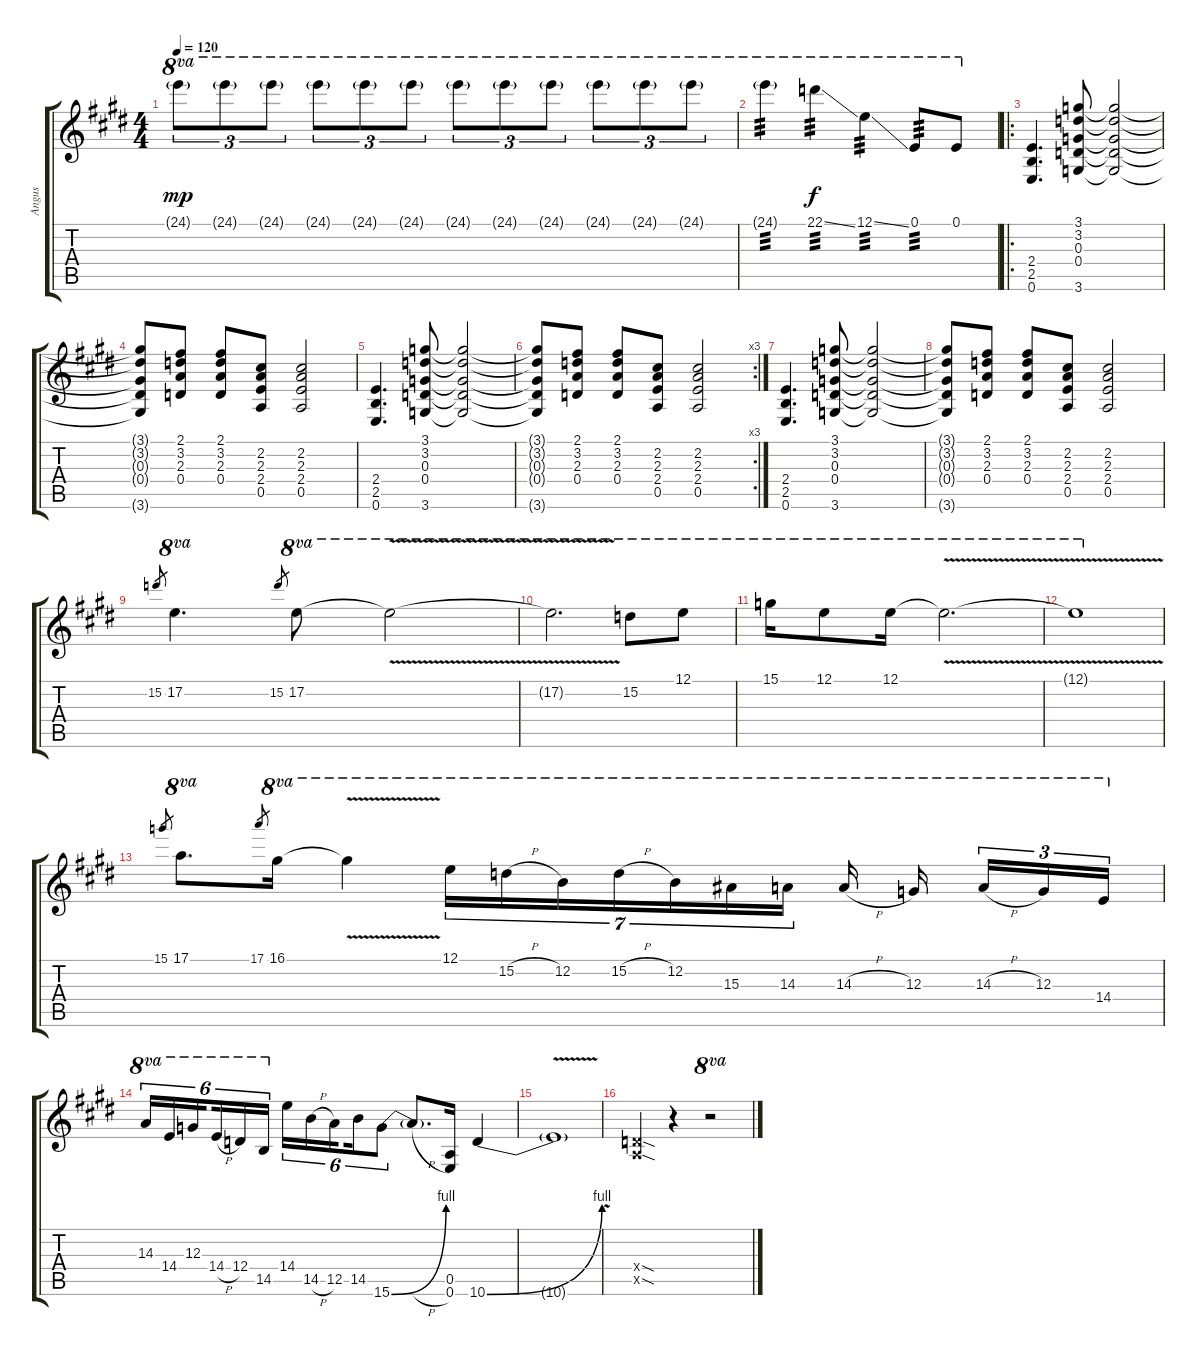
\track ("Angus" "Angus") {instrument distortionguitar}
\staff {score tabs}
\tuning (E4 B3 G3 D3 A2 E2) {hide}
\ts (4 4)
\tempo 120
\clef g2
\ks e
24.1{g}.8{tu (3 2) ot 8va dy mp} 24.1{g}.8{tu (3 2) ot 8va} 24.1{g}.8{tu (3 2) ot 8va} 24.1{g}.8{tu (3 2) ot 8va} 24.1{g}.8{tu (3 2) ot 8va} 24.1{g}.8{tu (3 2) ot 8va} 24.1{g}.8{tu (3 2) ot 8va} 24.1{g}.8{tu (3 2) ot 8va} 24.1{g}.8{tu (3 2) ot 8va} 24.1{g}.8{tu (3 2) ot 8va} 24.1{g}.8{tu (3 2) ot 8va} 24.1{g}.8{tu (3 2) ot 8va} |
24.1{g}.4{ot 8va tp 3} 22.1{ss}.4{ot 8va tp 3 dy f} 12.1{ss}.4{ot 8va tp 3} 0.1.8{ot 8va tp 3} 0.1.8{ot 8va} |
\ro
(2.4 2.5 0.6).4{d} (3.1 3.2 0.3 0.4 3.6).8 (3.1{t} 3.2{t} 0.3{t} 0.4{t} 3.6{t}).2 |
(3.1{t} 3.2{t} 0.3{t} 0.4{t} 3.6{t}).8 (2.1 3.2 2.3 0.4).8 (2.1 3.2 2.3 0.4).8 (2.2 2.3 2.4 0.5).8 (2.2 2.3 2.4 0.5).2 |
(2.4 2.5 0.6).4{d} (3.1 3.2 0.3 0.4 3.6).8 (3.1{t} 3.2{t} 0.3{t} 0.4{t} 3.6{t}).2 |
\rc 3
(3.1{t} 3.2{t} 0.3{t} 0.4{t} 3.6{t}).8 (2.1 3.2 2.3 0.4).8 (2.1 3.2 2.3 0.4).8 (2.2 2.3 2.4 0.5).8 (2.2 2.3 2.4 0.5).2 |
(2.4 2.5 0.6).4{d} (3.1 3.2 0.3 0.4 3.6).8 (3.1{t} 3.2{t} 0.3{t} 0.4{t} 3.6{t}).2 |
(3.1{t} 3.2{t} 0.3{t} 0.4{t} 3.6{t}).8 (2.1 3.2 2.3 0.4).8 (2.1 3.2 2.3 0.4).8 (2.2 2.3 2.4 0.5).8 (2.2 2.3 2.4 0.5).2 |
15.2.8{gr} 17.2.4{d ot 8va} 15.2.8{gr} 17.2.8{ot 8va} 17.2{v t}.2{ot 8va} |
17.2{t}.2{d ot 8va} 15.2.8{ot 8va} 12.1.8{ot 8va} |
15.1.16{ot 8va} 12.1.8{ot 8va} 12.1.16{ot 8va} 12.1{v t}.2{d ot 8va} |
12.1{t}.1{ot 8va} |
15.1.8{gr} 17.1.8{d ot 8va} 17.1.8{gr} 16.1.16{ot 8va} 16.1{v t}.4{ot 8va} 12.1.16{tu (7 4) ot 8va} 15.2{h}.16{tu (7 4) ot 8va} 12.2.16{tu (7 4) ot 8va} 15.2{h}.16{tu (7 4) ot 8va} 12.2.16{tu (7 4) ot 8va} 15.3.16{tu (7 4) ot 8va} 14.3.16{tu (7 4) ot 8va} 14.3{h}.16{ot 8va} 12.3.16{ot 8va beam splitsecondary} 14.3{h}.16{tu (3 2) ot 8va} 12.3.16{tu (3 2) ot 8va} 14.4.16{tu (3 2) ot 8va} |
14.3.16{tu (6 4) ot 8va} 14.4.16{tu (6 4) ot 8va} 12.3.16{tu (6 4) ot 8va beam splitsecondary} 14.4{h}.16{tu (6 4) ot 8va} 12.4.16{tu (6 4) ot 8va} 14.5.16{tu (6 4) ot 8va} 14.4.16{tu (6 4)} 14.5{h}.16{tu (6 4)} 12.5.16{tu (6 4) beam splitsecondary} 14.5.16{tu (6 4)} 15.6{be (bend 0 0 60 4)}.8{tu (6 4)} 15.6{h t}.8{d} (0.5 0.6).16 10.6{be (bend 0 0 60 4)}.4 |
10.6{v t}.1 |
(0.4{sod x} 0.5{sod x}).4 r.4 r.2{ot 8va}
